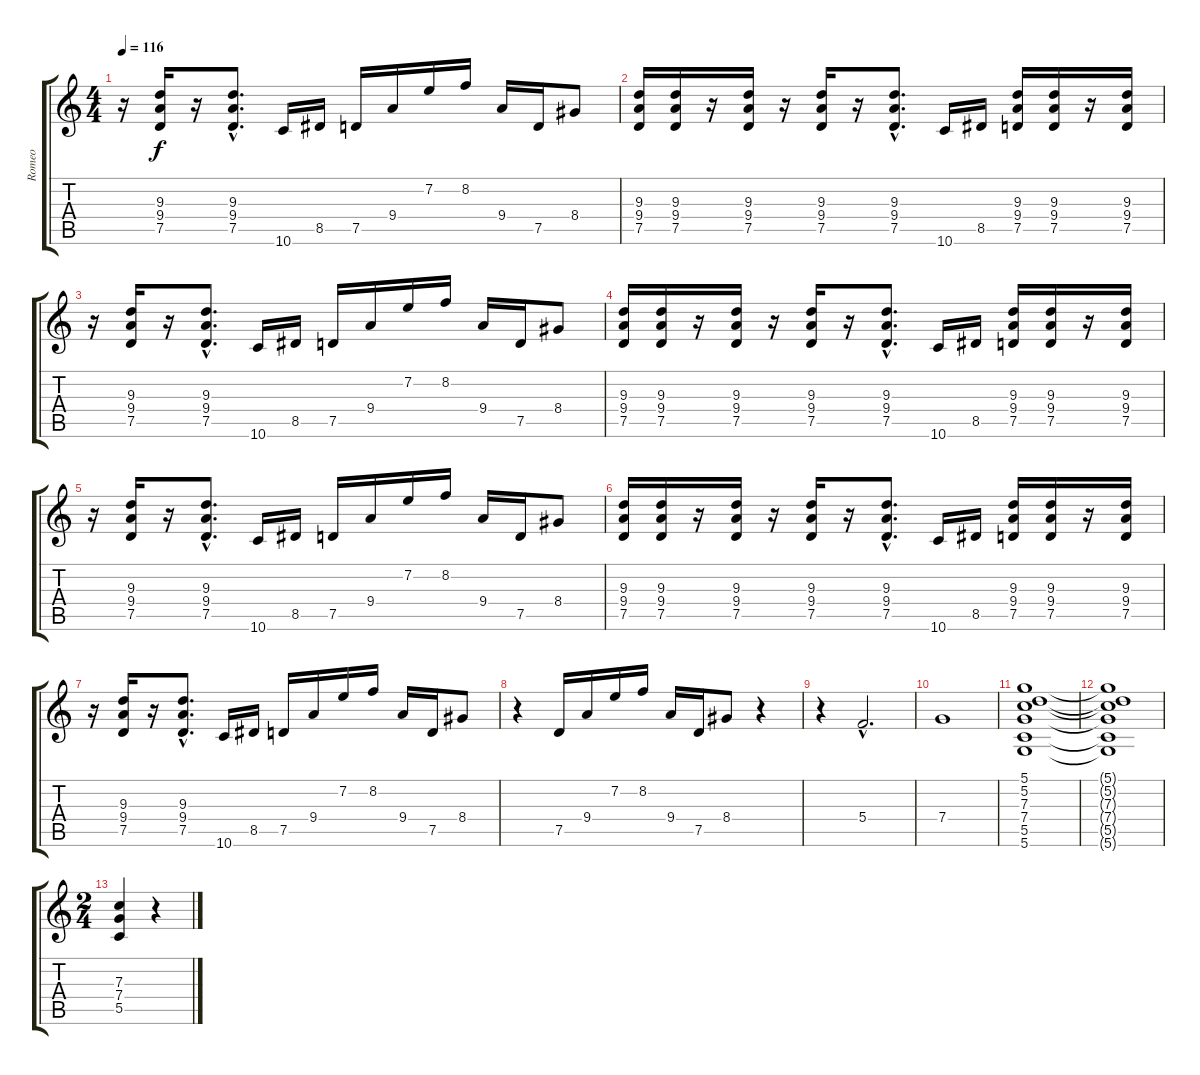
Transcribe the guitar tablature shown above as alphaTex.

\track ("Romeo" "Romeo") {instrument distortionguitar}
\staff {score tabs}
\tuning (D4 A3 F3 C3 G2 D2) {hide}
\ts (4 4)
\tempo 116
\clef g2
\ks c
r.16{dy f} (9.3 9.4 7.5).16 r.16 (9.3{hac} 9.4{hac} 7.5{hac}).8{d} 10.6.16 8.5.16 7.5.16 9.4.16 7.2.16 8.2.16 9.4.16 7.5.16 8.4.8 |
(9.3 9.4 7.5).16 (9.3 9.4 7.5).16 r.16 (9.3 9.4 7.5).16 r.16 (9.3 9.4 7.5).16 r.16 (9.3{hac} 9.4{hac} 7.5{hac}).8{d} 10.6.16 8.5.16 (9.3 9.4 7.5).16 (9.3 9.4 7.5).16 r.16 (9.3 9.4 7.5).16 |
r.16 (9.3 9.4 7.5).16 r.16 (9.3{hac} 9.4{hac} 7.5{hac}).8{d} 10.6.16 8.5.16 7.5.16 9.4.16 7.2.16 8.2.16 9.4.16 7.5.16 8.4.8 |
(9.3 9.4 7.5).16 (9.3 9.4 7.5).16 r.16 (9.3 9.4 7.5).16 r.16 (9.3 9.4 7.5).16 r.16 (9.3{hac} 9.4{hac} 7.5{hac}).8{d} 10.6.16 8.5.16 (9.3 9.4 7.5).16 (9.3 9.4 7.5).16 r.16 (9.3 9.4 7.5).16 |
r.16 (9.3 9.4 7.5).16 r.16 (9.3{hac} 9.4{hac} 7.5{hac}).8{d} 10.6.16 8.5.16 7.5.16 9.4.16 7.2.16 8.2.16 9.4.16 7.5.16 8.4.8 |
(9.3 9.4 7.5).16 (9.3 9.4 7.5).16 r.16 (9.3 9.4 7.5).16 r.16 (9.3 9.4 7.5).16 r.16 (9.3{hac} 9.4{hac} 7.5{hac}).8{d} 10.6.16 8.5.16 (9.3 9.4 7.5).16 (9.3 9.4 7.5).16 r.16 (9.3 9.4 7.5).16 |
r.16 (9.3 9.4 7.5).16 r.16 (9.3{hac} 9.4{hac} 7.5{hac}).8{d} 10.6.16 8.5.16 7.5.16 9.4.16 7.2.16 8.2.16 9.4.16 7.5.16 8.4.8 |
r.4 7.5.16 9.4.16 7.2.16 8.2.16 9.4.16 7.5.16 8.4.8 r.4 |
r.4 5.4{hac}.2{d} |
7.4.1 |
(5.1 5.2 7.3 7.4 5.5 5.6).1 |
(5.1{t} 5.2{t} 7.3{t} 7.4{t} 5.5{t} 5.6{t}).1 |
\ts (2 4)
(7.3 7.4 5.5).4 r.4
